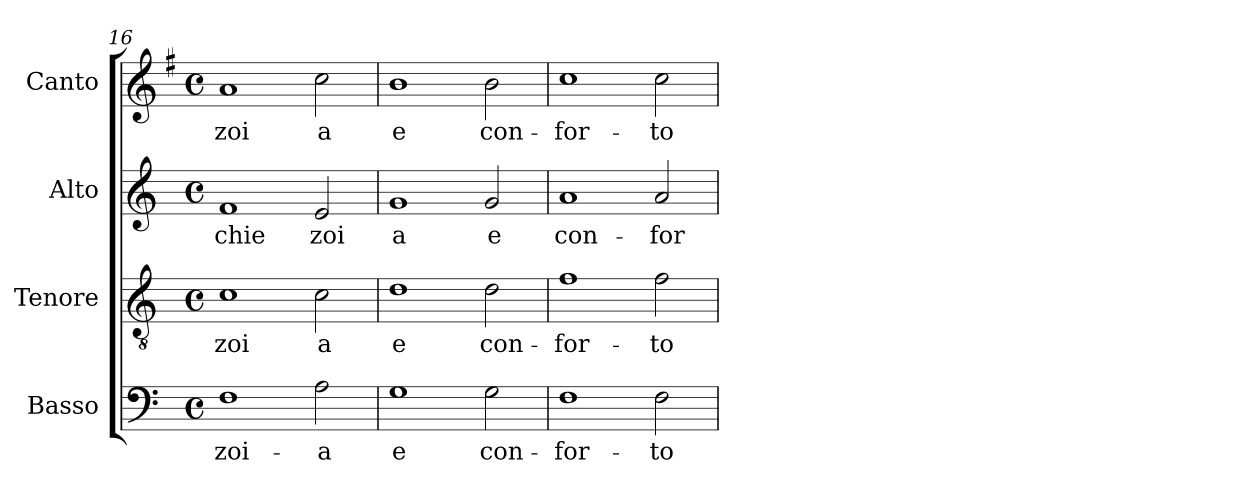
**kern	**text	**kern	**text	**kern	**text	**kern	**text
*part4	*part4	*part3	*part3	*part2	*part2	*part1	*part1
*staff4	*staff4	*staff3	*staff3	*staff2	*staff2	*staff1	*staff1
*I"Basso	*	*I"Tenore	*	*I"Alto	*	*I"Canto	*
*clefF4	*	*clefGv2	*	*clefG2	*	*clefG2	*
*	*	*	*	*	*	*ITrd-3c-5	*
*	*	*	*	*	*	*k[]	*
*	*	*	*	*	*	*C:	*
*M4/4	*	*M4/4	*	*M4/4	*	*M4/4	*
*met(c)	*	*met(c)	*	*met(c)	*	*met(c)	*
=16	=16	=16	=16	=16	=16	=16	=16
!	!LO:LY:b:cj	!	!LO:LY:b:cj	!	!LO:LY:b:cj	!	!LO:LY:b:cj
1F	zoi-	1c	zoi	1f	chie	1dd	zoi
!	!LO:LY:b:cj	!	!LO:LY:b:cj	!	!LO:LY:b:cj	!	!LO:LY:b:cj
2A\	-a	2c\	a	2e/	zoi	2ff\	a
!!LO:PB:g=z
=17	=17	=17	=17	=17	=17	=17	=17
!	!LO:LY:b:cj	!	!LO:LY:b:cj	!	!LO:LY:b:cj	!	!LO:LY:b:cj
1G	e	1d	e	1g	a	1ee	e
!	!LO:LY:b:cj	!	!LO:LY:b:cj	!	!LO:LY:b:cj	!	!LO:LY:b:cj
2G\	con-	2d\	con-	2g/	e	2ee\	con-
=18	=18	=18	=18	=18	=18	=18	=18
!	!LO:LY:b:cj	!	!LO:LY:b:cj	!	!LO:LY:b:cj	!	!LO:LY:b:cj
1F	-for-	1f	-for-	1a	con-	1ff	-for-
!	!LO:LY:b:cj	!	!LO:LY:b:cj	!	!LO:LY:b:cj	!	!LO:LY:b:cj
2F\	-to	2f\	-to	2a/	-for-	2ff\	-to
=	=	=	=	=	=	=	=
*-	*-	*-	*-	*-	*-	*-	*-
